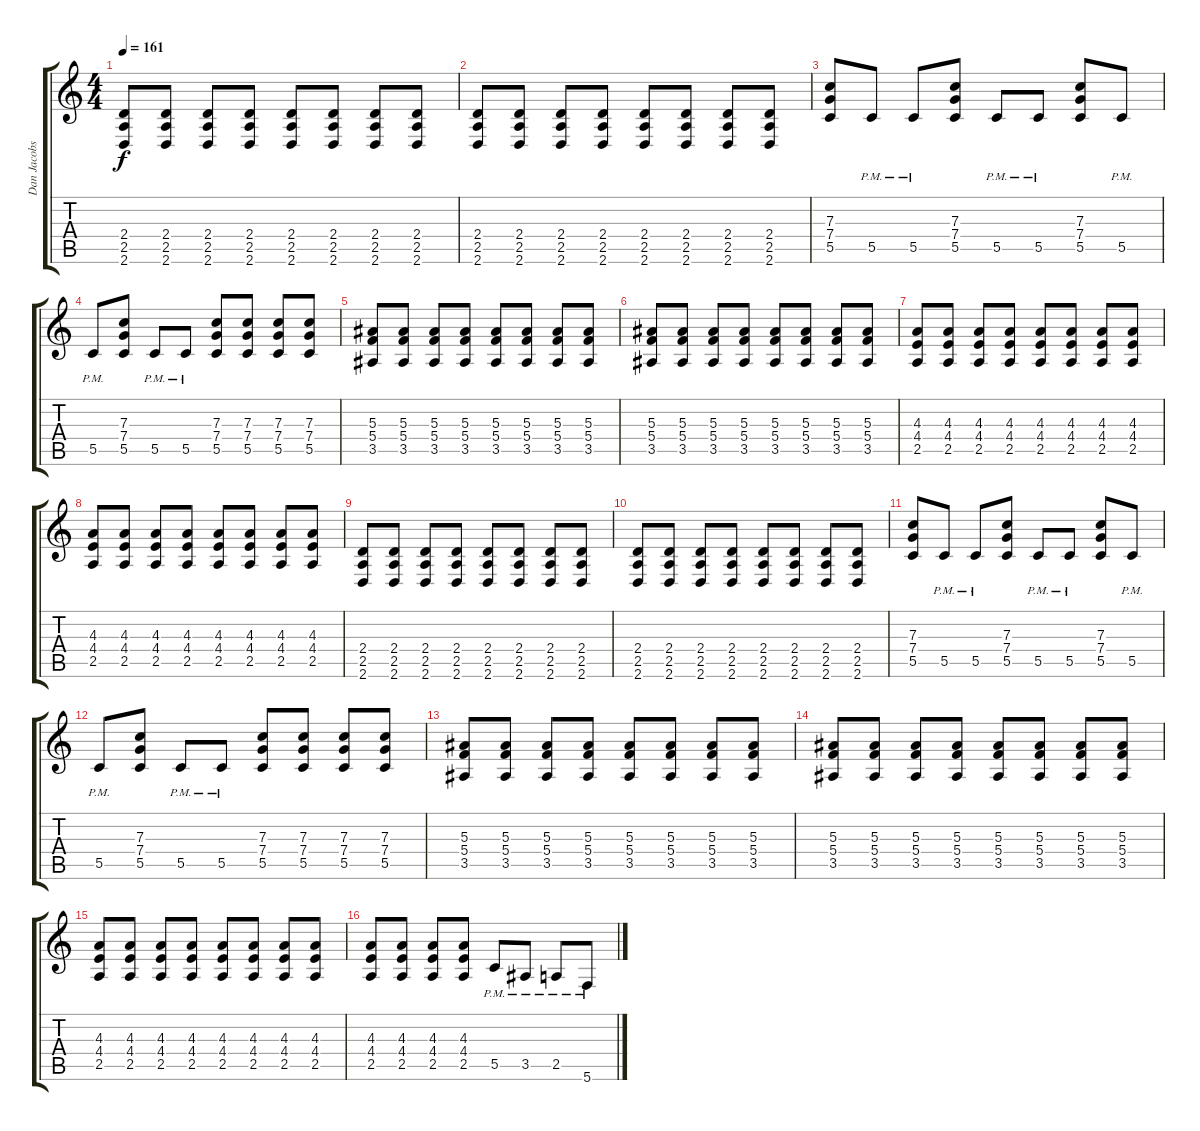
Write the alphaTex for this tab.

\track ("Dan Jacobs" "Dan Jacobs") {instrument overdrivenguitar}
\staff {score tabs}
\tuning (D4 A3 F3 C3 G2 C2) {hide}
\ts (4 4)
\tempo 161
\clef g2
\ks c
(2.4 2.5 2.6).8{dy f} (2.4 2.5 2.6).8 (2.4 2.5 2.6).8 (2.4 2.5 2.6).8 (2.4 2.5 2.6).8 (2.4 2.5 2.6).8 (2.4 2.5 2.6).8 (2.4 2.5 2.6).8 |
(2.4 2.5 2.6).8 (2.4 2.5 2.6).8 (2.4 2.5 2.6).8 (2.4 2.5 2.6).8 (2.4 2.5 2.6).8 (2.4 2.5 2.6).8 (2.4 2.5 2.6).8 (2.4 2.5 2.6).8 |
(7.3 7.4 5.5).8 5.5{pm}.8 5.5{pm}.8 (7.3 7.4 5.5).8 5.5{pm}.8 5.5{pm}.8 (7.3 7.4 5.5).8 5.5{pm}.8 |
5.5{pm}.8 (7.3 7.4 5.5).8 5.5{pm}.8 5.5{pm}.8 (7.3 7.4 5.5).8 (7.3 7.4 5.5).8 (7.3 7.4 5.5).8 (7.3 7.4 5.5).8 |
(5.3 5.4 3.5).8 (5.3 5.4 3.5).8 (5.3 5.4 3.5).8 (5.3 5.4 3.5).8 (5.3 5.4 3.5).8 (5.3 5.4 3.5).8 (5.3 5.4 3.5).8 (5.3 5.4 3.5).8 |
(5.3 5.4 3.5).8 (5.3 5.4 3.5).8 (5.3 5.4 3.5).8 (5.3 5.4 3.5).8 (5.3 5.4 3.5).8 (5.3 5.4 3.5).8 (5.3 5.4 3.5).8 (5.3 5.4 3.5).8 |
(4.3 4.4 2.5).8 (4.3 4.4 2.5).8 (4.3 4.4 2.5).8 (4.3 4.4 2.5).8 (4.3 4.4 2.5).8 (4.3 4.4 2.5).8 (4.3 4.4 2.5).8 (4.3 4.4 2.5).8 |
(4.3 4.4 2.5).8 (4.3 4.4 2.5).8 (4.3 4.4 2.5).8 (4.3 4.4 2.5).8 (4.3 4.4 2.5).8 (4.3 4.4 2.5).8 (4.3 4.4 2.5).8 (4.3 4.4 2.5).8 |
(2.4 2.5 2.6).8 (2.4 2.5 2.6).8 (2.4 2.5 2.6).8 (2.4 2.5 2.6).8 (2.4 2.5 2.6).8 (2.4 2.5 2.6).8 (2.4 2.5 2.6).8 (2.4 2.5 2.6).8 |
(2.4 2.5 2.6).8 (2.4 2.5 2.6).8 (2.4 2.5 2.6).8 (2.4 2.5 2.6).8 (2.4 2.5 2.6).8 (2.4 2.5 2.6).8 (2.4 2.5 2.6).8 (2.4 2.5 2.6).8 |
(7.3 7.4 5.5).8 5.5{pm}.8 5.5{pm}.8 (7.3 7.4 5.5).8 5.5{pm}.8 5.5{pm}.8 (7.3 7.4 5.5).8 5.5{pm}.8 |
5.5{pm}.8 (7.3 7.4 5.5).8 5.5{pm}.8 5.5{pm}.8 (7.3 7.4 5.5).8 (7.3 7.4 5.5).8 (7.3 7.4 5.5).8 (7.3 7.4 5.5).8 |
(5.3 5.4 3.5).8 (5.3 5.4 3.5).8 (5.3 5.4 3.5).8 (5.3 5.4 3.5).8 (5.3 5.4 3.5).8 (5.3 5.4 3.5).8 (5.3 5.4 3.5).8 (5.3 5.4 3.5).8 |
(5.3 5.4 3.5).8 (5.3 5.4 3.5).8 (5.3 5.4 3.5).8 (5.3 5.4 3.5).8 (5.3 5.4 3.5).8 (5.3 5.4 3.5).8 (5.3 5.4 3.5).8 (5.3 5.4 3.5).8 |
(4.3 4.4 2.5).8 (4.3 4.4 2.5).8 (4.3 4.4 2.5).8 (4.3 4.4 2.5).8 (4.3 4.4 2.5).8 (4.3 4.4 2.5).8 (4.3 4.4 2.5).8 (4.3 4.4 2.5).8 |
(4.3 4.4 2.5).8 (4.3 4.4 2.5).8 (4.3 4.4 2.5).8 (4.3 4.4 2.5).8 5.5{pm}.8 3.5{pm}.8 2.5{pm}.8 5.6{pm}.8
